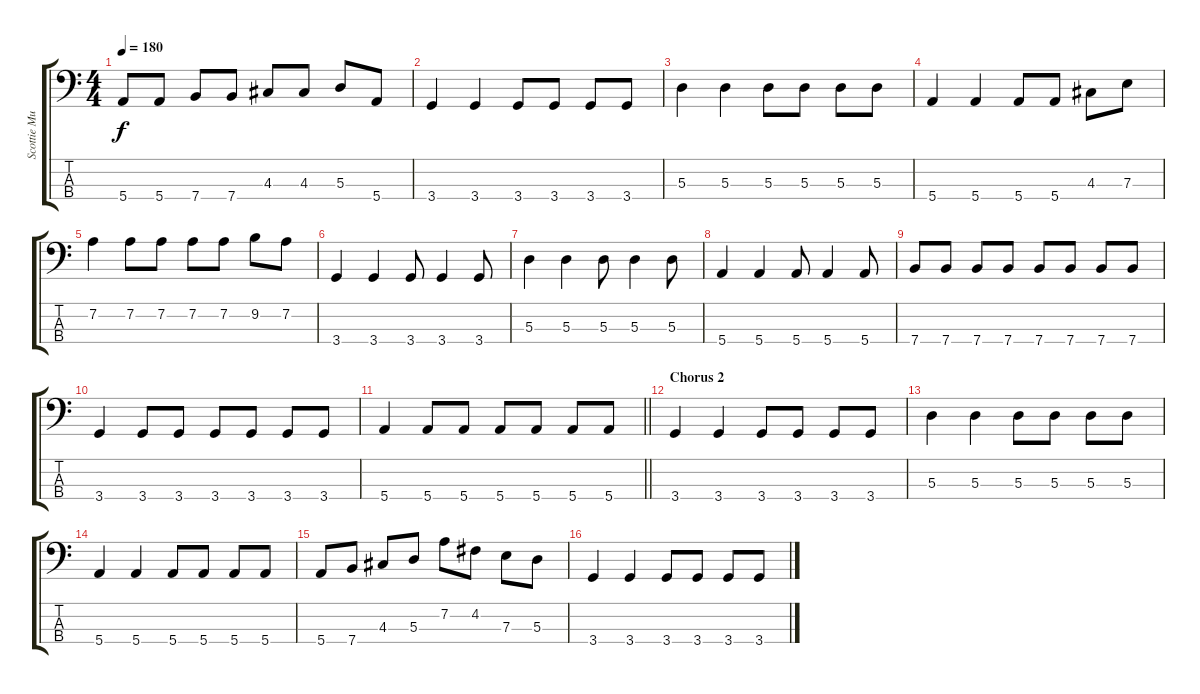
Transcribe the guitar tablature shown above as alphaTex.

\track ("Scottie Murphy - Bass" "Scottie Mu") {instrument electricbasspick}
\staff {score tabs}
\tuning (G2 D2 A1 E1) {hide}
\ts (4 4)
\tempo 180
\clef f4
\ks c
5.4.8{dy f} 5.4.8 7.4.8 7.4.8 4.3.8 4.3.8 5.3.8 5.4.8 |
3.4.4 3.4.4 3.4.8 3.4.8 3.4.8 3.4.8 |
5.3.4 5.3.4 5.3.8 5.3.8 5.3.8 5.3.8 |
5.4.4 5.4.4 5.4.8 5.4.8 4.3.8 7.3.8 |
7.2.4 7.2.8 7.2.8 7.2.8 7.2.8 9.2.8 7.2.8 |
3.4.4 3.4.4 3.4.8 3.4.4 3.4.8 |
5.3.4 5.3.4 5.3.8 5.3.4 5.3.8 |
5.4.4 5.4.4 5.4.8 5.4.4 5.4.8 |
7.4.8 7.4.8 7.4.8 7.4.8 7.4.8 7.4.8 7.4.8 7.4.8 |
3.4.4 3.4.8 3.4.8 3.4.8 3.4.8 3.4.8 3.4.8 |
\barLineRight lightlight
5.4.4 5.4.8 5.4.8 5.4.8 5.4.8 5.4.8 5.4.8 |
\section ("" "Chorus 2")
3.4.4 3.4.4 3.4.8 3.4.8 3.4.8 3.4.8 |
5.3.4 5.3.4 5.3.8 5.3.8 5.3.8 5.3.8 |
5.4.4 5.4.4 5.4.8 5.4.8 5.4.8 5.4.8 |
5.4.8 7.4.8 4.3.8 5.3.8 7.2.8 4.2.8 7.3.8 5.3.8 |
3.4.4 3.4.4 3.4.8 3.4.8 3.4.8 3.4.8
